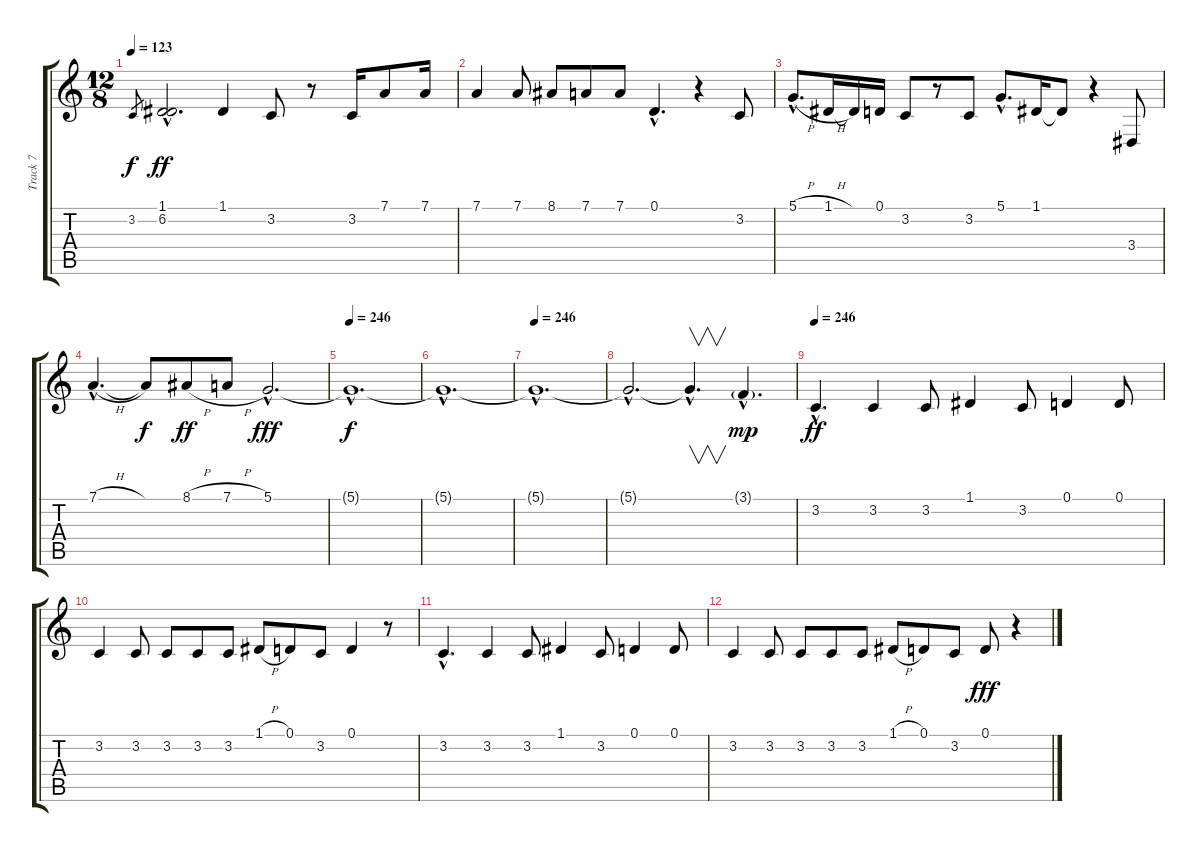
\track ("Track 7" "Track 7") {instrument cello}
\staff {score tabs}
\tuning (D4 A3 F3 C3 G2 C2) {hide}
\ts (12 8)
\tempo 123
\clef g2
\ks c
3.2.8{gr dy f} (1.1{hac} 6.2{hac}).2{d dy ff} 1.1.4 3.2.8 r.8 3.2.16 7.1.8 7.1.16 |
7.1.4 7.1.8 8.1.8 7.1.8 7.1.8 0.1{hac}.4{d} r.4 3.2.8 |
5.1{h hac}.8{d} 1.1{h}.16 1.1{t}.16 0.1.16 3.2.8 r.8 3.2.8 5.1{hac}.8{d} 1.1.16 1.1{t}.8 r.4 3.4.8 |
7.1{h hac}.4{d volume 12} 7.1{t}.8{dy f} 8.1{h}.8{dy ff volume 13} 7.1{h}.8{volume 12} 5.1{hac}.2{d dy fff volume 11} |
\tempo 246
5.1{hac t}.1{d dy f volume 13} |
5.1{hac t}.1{d volume 14} |
\tempo 246
5.1{hac t}.1{d volume 16} |
5.1{hac t}.2{d} 5.1{hac t}.4{v d} 3.1{g hac}.4{d dy mp} |
\tempo 246
3.2{hac}.4{d dy ff} 3.2.4 3.2.8 1.1.4 3.2.8 0.1.4 0.1.8 |
3.2.4 3.2.8 3.2.8 3.2.8 3.2.8 1.1{h}.8 0.1.8 3.2.8 0.1.4 r.8 |
3.2{hac}.4{d} 3.2.4 3.2.8 1.1.4 3.2.8 0.1.4 0.1.8 |
3.2.4 3.2.8 3.2.8 3.2.8 3.2.8 1.1{h}.8 0.1.8 3.2.8 0.1.8{dy fff} r.4
